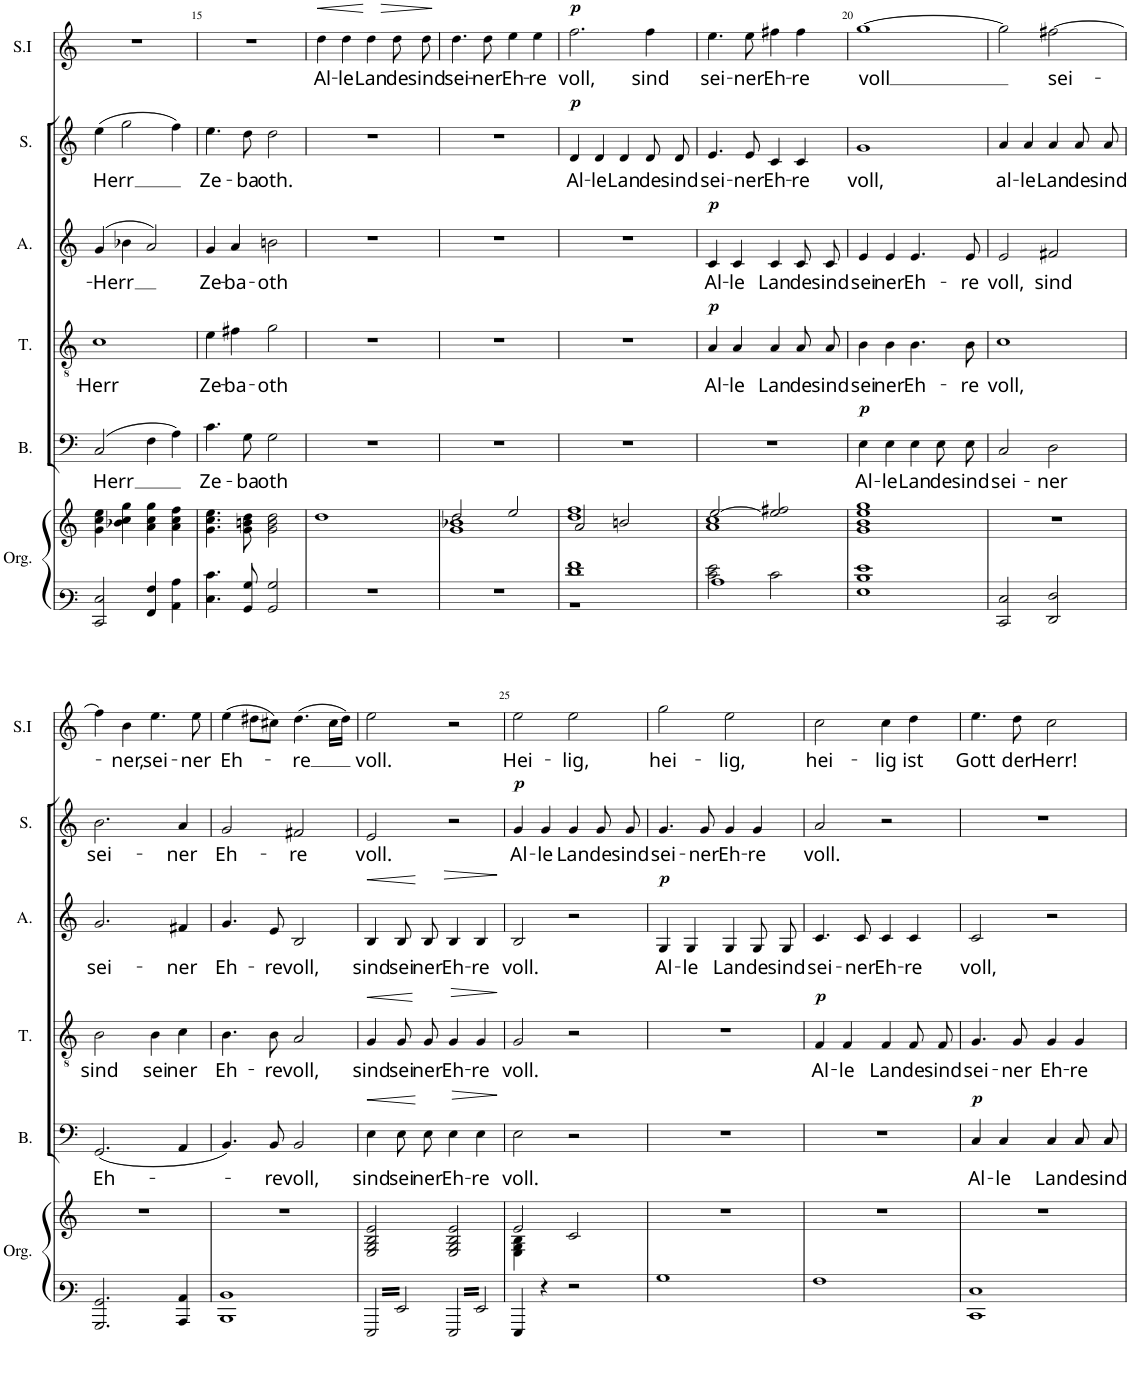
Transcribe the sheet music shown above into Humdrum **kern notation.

**kern	**kern	**kern	**text	**dynam	**kern	**text	**dynam	**kern	**text	**dynam	**kern	**text	**dynam	**kern	**text	**dynam
*part6	*part6	*part5	*part5	*part5	*part4	*part4	*part4	*part3	*part3	*part3	*part2	*part2	*part2	*part1	*part1	*part1
*staff7	*staff6	*staff5	*staff5	*staff5	*staff4	*staff4	*staff4	*staff3	*staff3	*staff3	*staff2	*staff2	*staff2	*staff1	*staff1	*staff1
*I"Orgue	*	*I"Bass	*	*	*I"Ténor	*	*	*I"Alto	*	*	*I"Soprano	*	*	*I"Soprano I	*	*
*I'Org.	*	*I'B.	*	*	*I'T.	*	*	*I'A.	*	*	*I'S.	*	*	*I'S.I	*	*
!!LO:PB:g=z
*clefF3	*clefG2	*clefF4	*	*	*clefGv2	*	*	*clefG2	*	*	*clefG2	*	*	*clefG2	*	*
*k[]	*k[]	*k[]	*	*	*k[]	*	*	*k[]	*	*	*k[]	*	*	*k[]	*	*
*M4/4	*M4/4	*M4/4	*	*	*M4/4	*	*	*M4/4	*	*	*M4/4	*	*	*M4/4	*	*
*met(c)	*met(c)	*met(c)	*	*	*met(c)	*	*	*met(c)	*	*	*met(c)	*	*	*met(c)	*	*
=14	=14	=14	=14	=14	=14	=14	=14	=14	=14	=14	=14	=14	=14	=14	=14	=14
!	!	!	!LO:LY:b	!	!	!LO:LY:b	!	!	!LO:LY:b	!	!	!LO:LY:b	!	!	!	!
2EE/ 2E/	4g\ 4cc\ 4ee\	(2C/	Herr	.	1c	-Herr	.	(4g/	-Herr	.	(4ee\	Herr	.	1r	.	.
.	4b-X\ 4cc\ 4gg\	.	.	.	.	.	.	4b-X\	.	.	2gg\	.	.	.	.	.
4AA/ 4A/	4a\ 4cc\ 4gg\	4F\	.	.	.	.	.	2a/)	.	.	.	.	.	.	.	.
4C\ 4c\	4a\ 4cc\ 4ff\	4A\)	.	.	.	.	.	.	.	.	4ff\)	.	.	.	.	.
=15	=15	=15	=15	=15	=15	=15	=15	=15	=15	=15	=15	=15	=15	=15	=15	=15
!	!	!	!LO:LY:b	!	!	!LO:LY:b	!	!	!LO:LY:b	!	!	!LO:LY:b	!	!	!	!
4.E\ 4.e\	4.g\ 4.cc\ 4.ee\	4.c\	Ze-	.	4e\	Ze-	.	4g/	Ze-	.	4.ee\	Ze-	.	1r	.	.
!	!	!	!	!	!	!LO:LY:b	!	!	!LO:LY:b	!	!	!	!	!	!	!
.	.	.	.	.	4f#X\	-ba-	.	4a/	-ba-	.	.	.	.	.	.	.
!	!	!	!LO:LY:b	!	!	!	!	!	!	!	!	!LO:LY:b	!	!	!	!
8BB/ 8B/	8g\ 8bn\ 8dd\	8G\	-ba-	.	.	.	.	.	.	.	8dd\	-ba-	.	.	.	.
!	!	!	!LO:LY:b	!	!	!LO:LY:b	!	!	!LO:LY:b	!	!	!LO:LY:b	!	!	!	!
2BB/ 2B/	2g\ 2b\ 2dd\	2G\	-oth	.	2g\	-oth	.	2bn\	-oth	.	2dd\	-oth.	.	.	.	.
=16	=16	=16	=16	=16	=16	=16	=16	=16	=16	=16	=16	=16	=16	=16	=16	=16
!	!	!	!	!	!	!	!	!	!	!	!	!	!	!	!LO:LY:b	!LO:HP:b
1r	1dd	1r	.	.	1r	.	.	1r	.	.	1r	.	.	4dd\	Al-	<
!	!	!	!	!	!	!	!	!	!	!	!	!	!	!	!LO:LY:b	!
.	.	.	.	.	.	.	.	.	.	.	.	.	.	4dd\	-le	.
!	!	!	!	!	!	!	!	!	!	!	!	!	!	!	!LO:LY:b	!
.	.	.	.	.	.	.	.	.	.	.	.	.	.	4dd\	Lan-	[
!	!	!	!	!	!	!	!	!	!	!	!	!	!	!	!LO:LY:b	!LO:HP:b
.	.	.	.	.	.	.	.	.	.	.	.	.	.	8dd\	-de	>
!	!	!	!	!	!	!	!	!	!	!	!	!	!	!	!LO:LY:b	!
.	.	.	.	.	.	.	.	.	.	.	.	.	.	8dd\	sind	.
.	.	.	.	.	.	.	.	.	.	.	.	.	.	.	.	]
=17	=17	=17	=17	=17	=17	=17	=17	=17	=17	=17	=17	=17	=17	=17	=17	=17
*	*^	*	*	*	*	*	*	*	*	*	*	*	*	*	*	*
!	!	!	!	!	!	!	!	!	!	!	!	!	!	!	!	!LO:LY:b	!
1r	2dd/	1g 1b-X	1r	.	.	1r	.	.	1r	.	.	1r	.	.	4.dd\	sei-	.
!	!	!	!	!	!	!	!	!	!	!	!	!	!	!	!	!LO:LY:b	!
.	.	.	.	.	.	.	.	.	.	.	.	.	.	.	8dd\	-ner	.
!	!	!	!	!	!	!	!	!	!	!	!	!	!	!	!	!LO:LY:b	!
.	2ee/	.	.	.	.	.	.	.	.	.	.	.	.	.	4ee\	Eh-	.
!	!	!	!	!	!	!	!	!	!	!	!	!	!	!	!	!LO:LY:b	!
.	.	.	.	.	.	.	.	.	.	.	.	.	.	.	4ee\	-re	.
=18	=18	=18	=18	=18	=18	=18	=18	=18	=18	=18	=18	=18	=18	=18	=18	=18	=18
*^	*	*	*	*	*	*	*	*	*	*	*	*	*	*	*	*	*
!	!	!	!	!	!	!	!	!	!	!	!	!	!	!LO:LY:b	!LO:DY:a	!	!LO:LY:b	!LO:DY:a
1f 1a	1r	2a/	1dd 1ff	1r	.	.	1r	.	.	1r	.	.	4d/	Al-	p	2.ff\	voll,	p
!	!	!	!	!	!	!	!	!	!	!	!	!	!	!LO:LY:b	!	!	!	!
.	.	.	.	.	.	.	.	.	.	.	.	.	4d/	-le	.	.	.	.
!	!	!	!	!	!	!	!	!	!	!	!	!	!	!LO:LY:b	!	!	!	!
.	.	2bn/	.	.	.	.	.	.	.	.	.	.	4d/	Lan-	.	.	.	.
!	!	!	!	!	!	!	!	!	!	!	!	!	!	!LO:LY:b	!	!	!LO:LY:b	!
.	.	.	.	.	.	.	.	.	.	.	.	.	8d/L	-de	.	4ff\	sind	.
!	!	!	!	!	!	!	!	!	!	!	!	!	!	!LO:LY:b	!	!	!	!
.	.	.	.	.	.	.	.	.	.	.	.	.	8d/J	sind	.	.	.	.
=19	=19	=19	=19	=19	=19	=19	=19	=19	=19	=19	=19	=19	=19	=19	=19	=19	=19	=19
!	!	!	!	!	!	!	!	!LO:LY:b	!LO:DY:a	!	!LO:LY:b	!LO:DY:a	!	!LO:LY:b	!	!	!LO:LY:b	!
1c	2e\ 2g\	1a 1cc	[2ee/	1r	.	.	4A/	Al-	p	4c/	Al-	p	4.e/	sei-	.	4.ee\	sei-	.
!	!	!	!	!	!	!	!	!LO:LY:b	!	!	!LO:LY:b	!	!	!	!	!	!	!
.	.	.	.	.	.	.	4A/	-le	.	4c/	-le	.	.	.	.	.	.	.
!	!	!	!	!	!	!	!	!	!	!	!	!	!	!LO:LY:b	!	!	!LO:LY:b	!
.	.	.	.	.	.	.	.	.	.	.	.	.	8e/	-ner	.	8ee\	-ner	.
!	!	!	!	!	!	!	!	!LO:LY:b	!	!	!LO:LY:b	!	!	!LO:LY:b	!	!	!LO:LY:b	!
.	2e\	.	2ee/] 2ff#X/	.	.	.	4A/	Lan-	.	4c/	Lan-	.	4c/	Eh-	.	4ff#X\	Eh-	.
!	!	!	!	!	!	!	!	!LO:LY:b	!	!	!LO:LY:b	!	!	!LO:LY:b	!	!	!LO:LY:b	!
.	.	.	.	.	.	.	8A/L	-de	.	8c/L	-de	.	4c/	-re	.	4ff#\	-re	.
!	!	!	!	!	!	!	!	!LO:LY:b	!	!	!LO:LY:b	!	!	!	!	!	!	!
.	.	.	.	.	.	.	8A/J	sind	.	8c/J	sind	.	.	.	.	.	.	.
*v	*v	*	*	*	*	*	*	*	*	*	*	*	*	*	*	*	*	*
*	*v	*v	*	*	*	*	*	*	*	*	*	*	*	*	*	*	*
=20	=20	=20	=20	=20	=20	=20	=20	=20	=20	=20	=20	=20	=20	=20	=20	=20
!	!	!	!LO:LY:b	!LO:DY:a	!	!LO:LY:b	!	!	!LO:LY:b	!	!	!LO:LY:b	!	!	!LO:LY:b	!
1G 1d 1g	1g 1b 1ee 1gg	4E\	Al-	p	4B\	sei-	.	4e/	sei-	.	1g	voll,	.	[1gg	voll	.
!	!	!	!LO:LY:b	!	!	!LO:LY:b	!	!	!LO:LY:b	!	!	!	!	!	!	!
.	.	4E\	-le	.	4B\	-ner	.	4e/	-ner	.	.	.	.	.	.	.
!	!	!	!LO:LY:b	!	!	!LO:LY:b	!	!	!LO:LY:b	!	!	!	!	!	!	!
.	.	4E\	Lan-	.	4.B\	Eh-	.	4.e/	Eh-	.	.	.	.	.	.	.
!	!	!	!LO:LY:b	!	!	!	!	!	!	!	!	!	!	!	!	!
.	.	8E\L	-de	.	.	.	.	.	.	.	.	.	.	.	.	.
!	!	!	!LO:LY:b	!	!	!LO:LY:b	!	!	!LO:LY:b	!	!	!	!	!	!	!
.	.	8E\J	sind	.	8B\	-re	.	8e/	-re	.	.	.	.	.	.	.
=21	=21	=21	=21	=21	=21	=21	=21	=21	=21	=21	=21	=21	=21	=21	=21	=21
!	!	!	!LO:LY:b	!	!	!LO:LY:b	!	!	!LO:LY:b	!	!	!LO:LY:b	!	!	!	!
2EE/ 2E/	1r	2C/	sei-	.	1c	voll,	.	2e/	voll,	.	4a/	al-	.	2gg\]	.	.
!	!	!	!	!	!	!	!	!	!	!	!	!LO:LY:b	!	!	!	!
.	.	.	.	.	.	.	.	.	.	.	4a/	-le	.	.	.	.
!	!	!	!LO:LY:b	!	!	!	!	!	!LO:LY:b	!	!	!LO:LY:b	!	!	!LO:LY:b	!
2FF/ 2F/	.	2D\	-ner	.	.	.	.	2f#X/	sind	.	4a/	Lan-	.	[2ff#X\	sei-	.
!	!	!	!	!	!	!	!	!	!	!	!	!LO:LY:b	!	!	!	!
.	.	.	.	.	.	.	.	.	.	.	8a/L	-de	.	.	.	.
!	!	!	!	!	!	!	!	!	!	!	!	!LO:LY:b	!	!	!	!
.	.	.	.	.	.	.	.	.	.	.	8a/J	sind	.	.	.	.
!!LO:LB:g=z
=22	=22	=22	=22	=22	=22	=22	=22	=22	=22	=22	=22	=22	=22	=22	=22	=22
!	!	!	!LO:LY:b	!	!	!LO:LY:b	!	!	!LO:LY:b	!	!	!LO:LY:b	!	!	!	!
2.BBB/ 2.BB/	1r	(2.GG/	Eh-	.	2B\	sind	.	2.g/	sei-	.	2.b\	sei-	.	4ff#\]	.	.
!	!	!	!	!	!	!	!	!	!	!	!	!	!	!	!LO:LY:b	!
.	.	.	.	.	.	.	.	.	.	.	.	.	.	4b\	-ner,	.
!	!	!	!	!	!	!LO:LY:b	!	!	!	!	!	!	!	!	!LO:LY:b	!
.	.	.	.	.	4B\	sei-	.	.	.	.	.	.	.	4.ee\	sei-	.
!	!	!	!	!	!	!LO:LY:b	!	!	!LO:LY:b	!	!	!LO:LY:b	!	!	!	!
4CC/ 4C/	.	4AA/	.	.	4c\	-ner	.	4f#X/	-ner	.	4a/	-ner	.	.	.	.
!	!	!	!	!	!	!	!	!	!	!	!	!	!	!	!LO:LY:b	!
.	.	.	.	.	.	.	.	.	.	.	.	.	.	8ee\	-ner	.
=23	=23	=23	=23	=23	=23	=23	=23	=23	=23	=23	=23	=23	=23	=23	=23	=23
!	!	!	!	!	!	!LO:LY:b	!	!	!LO:LY:b	!	!	!LO:LY:b	!	!	!LO:LY:b	!
1DD 1D	1r	4.BB/)	.	.	4.B\	Eh-	.	4.g/	Eh-	.	2g/	Eh-	.	(4ee\	Eh-	.
.	.	.	.	.	.	.	.	.	.	.	.	.	.	8dd#X\L	.	.
!	!	!	!LO:LY:b	!	!	!LO:LY:b	!	!	!LO:LY:b	!	!	!	!	!	!	!
.	.	8BB/	-re	.	8B\	-re	.	8e/	-re	.	.	.	.	8cc#X\J)	.	.
!	!	!	!LO:LY:b	!	!	!LO:LY:b	!	!	!LO:LY:b	!	!	!LO:LY:b	!	!	!LO:LY:b	!
.	.	2BB/	voll,	.	2A/	voll,	.	2B/	voll,	.	2f#X/	-re	.	(4.dd#\	-re	.
.	.	.	.	.	.	.	.	.	.	.	.	.	.	16cc#\LL	.	.
.	.	.	.	.	.	.	.	.	.	.	.	.	.	16dd#\JJ)	.	.
=24	=24	=24	=24	=24	=24	=24	=24	=24	=24	=24	=24	=24	=24	=24	=24	=24
!	!	!	!LO:LY:b	!LO:HP:b	!	!LO:LY:b	!LO:HP:b	!	!LO:LY:b	!LO:HP:b	!	!LO:LY:b	!	!	!LO:LY:b	!
6.GGG/	2E/ 2G/ 2B/ 2e/	4E\	sind	<	4G/	sind	<	4B/	sind	<	2e/	voll.	.	2ee\	voll.	.
!	!	!	!LO:LY:b	!	!	!LO:LY:b	!	!	!LO:LY:b	!	!	!	!	!	!	!
6.GG/	.	8E\L	sei-	.	8G/L	sei-	.	8B/L	sei-	.	.	.	.	.	.	.
!	!	!	!LO:LY:b	!	!	!LO:LY:b	!	!	!LO:LY:b	!	!	!	!	!	!	!
.	.	8E\J	-ner	[	8G/J	-ner	[	8B/J	-ner	[	.	.	.	.	.	.
!	!	!	!LO:LY:b	!LO:HP:b	!	!LO:LY:b	!LO:HP:b	!	!LO:LY:b	!LO:HP:b	!	!	!	!	!	!
6.GGG/	2E/ 2G/ 2B/ 2e/	4E\	Eh-	>	4G/	Eh-	>	4B/	Eh-	>	2r	.	.	2r	.	.
!	!	!	!LO:LY:b	!	!	!LO:LY:b	!	!	!LO:LY:b	!	!	!	!	!	!	!
6.GG/	.	4E\	-re	.	4G/	-re	.	4B/	-re	.	.	.	.	.	.	.
.	.	.	.	]	.	.	]	.	.	]	.	.	.	.	.	.
=25	=25	=25	=25	=25	=25	=25	=25	=25	=25	=25	=25	=25	=25	=25	=25	=25
*	*^	*	*	*	*	*	*	*	*	*	*	*	*	*	*	*
!	!	!	!	!LO:LY:b	!	!	!LO:LY:b	!	!	!LO:LY:b	!	!	!LO:LY:b	!LO:DY:a	!	!LO:LY:b	!
4GGG/	2e/	4E\ 4G\ 4B\	2E\	voll.	.	2G/	voll.	.	2B/	voll.	.	4g/	Al-	p	2ee\	Hei-	.
!	!	!	!	!	!	!	!	!	!	!	!	!	!LO:LY:b	!	!	!	!
4r	.	2.ryy	.	.	.	.	.	.	.	.	.	4g/	-le	.	.	.	.
!	!	!	!	!	!	!	!	!	!	!	!	!	!LO:LY:b	!	!	!LO:LY:b	!
2r	2c/	.	2r	.	.	2r	.	.	2r	.	.	4g/	Lan-	.	2ee\	-lig,	.
!	!	!	!	!	!	!	!	!	!	!	!	!	!LO:LY:b	!	!	!	!
.	.	.	.	.	.	.	.	.	.	.	.	8g/L	-de	.	.	.	.
!	!	!	!	!	!	!	!	!	!	!	!	!	!LO:LY:b	!	!	!	!
.	.	.	.	.	.	.	.	.	.	.	.	8g/J	sind	.	.	.	.
*	*v	*v	*	*	*	*	*	*	*	*	*	*	*	*	*	*	*
=26	=26	=26	=26	=26	=26	=26	=26	=26	=26	=26	=26	=26	=26	=26	=26	=26
!	!	!	!	!	!	!	!	!	!LO:LY:b	!LO:DY:a	!	!LO:LY:b	!	!	!LO:LY:b	!
1B	1r	1r	.	.	1r	.	.	4G/	Al-	p	4.g/	sei-	.	2gg\	hei-	.
!	!	!	!	!	!	!	!	!	!LO:LY:b	!	!	!	!	!	!	!
.	.	.	.	.	.	.	.	4G/	-le	.	.	.	.	.	.	.
!	!	!	!	!	!	!	!	!	!	!	!	!LO:LY:b	!	!	!	!
.	.	.	.	.	.	.	.	.	.	.	8g/	-ner	.	.	.	.
!	!	!	!	!	!	!	!	!	!LO:LY:b	!	!	!LO:LY:b	!	!	!LO:LY:b	!
.	.	.	.	.	.	.	.	4G/	Lan-	.	4g/	Eh-	.	2ee\	-lig,	.
!	!	!	!	!	!	!	!	!	!LO:LY:b	!	!	!LO:LY:b	!	!	!	!
.	.	.	.	.	.	.	.	8G/L	-de	.	4g/	-re	.	.	.	.
!	!	!	!	!	!	!	!	!	!LO:LY:b	!	!	!	!	!	!	!
.	.	.	.	.	.	.	.	8G/J	sind	.	.	.	.	.	.	.
=27	=27	=27	=27	=27	=27	=27	=27	=27	=27	=27	=27	=27	=27	=27	=27	=27
!	!	!	!	!	!	!LO:LY:b	!LO:DY:a	!	!LO:LY:b	!	!	!LO:LY:b	!	!	!LO:LY:b	!
1A	1r	1r	.	.	4F/	Al-	p	4.c/	sei-	.	2a/	voll.	.	2cc\	hei-	.
!	!	!	!	!	!	!LO:LY:b	!	!	!	!	!	!	!	!	!	!
.	.	.	.	.	4F/	-le	.	.	.	.	.	.	.	.	.	.
!	!	!	!	!	!	!	!	!	!LO:LY:b	!	!	!	!	!	!	!
.	.	.	.	.	.	.	.	8c/	-ner	.	.	.	.	.	.	.
!	!	!	!	!	!	!LO:LY:b	!	!	!LO:LY:b	!	!	!	!	!	!LO:LY:b	!
.	.	.	.	.	4F/	Lan-	.	4c/	Eh-	.	2r	.	.	4cc\	-lig	.
!	!	!	!	!	!	!LO:LY:b	!	!	!LO:LY:b	!	!	!	!	!	!LO:LY:b	!
.	.	.	.	.	8F/L	-de	.	4c/	-re	.	.	.	.	4dd\	ist	.
!	!	!	!	!	!	!LO:LY:b	!	!	!	!	!	!	!	!	!	!
.	.	.	.	.	8F/J	sind	.	.	.	.	.	.	.	.	.	.
=28	=28	=28	=28	=28	=28	=28	=28	=28	=28	=28	=28	=28	=28	=28	=28	=28
!	!	!	!LO:LY:b	!LO:DY:a	!	!LO:LY:b	!	!	!LO:LY:b	!	!	!	!	!	!LO:LY:b	!
1EE 1E	1r	4C/	Al-	p	4.G/	sei-	.	2c/	voll,	.	1r	.	.	4.ee\	Gott	.
!	!	!	!LO:LY:b	!	!	!	!	!	!	!	!	!	!	!	!	!
.	.	4C/	-le	.	.	.	.	.	.	.	.	.	.	.	.	.
!	!	!	!	!	!	!LO:LY:b	!	!	!	!	!	!	!	!	!LO:LY:b	!
.	.	.	.	.	8G/	-ner	.	.	.	.	.	.	.	8dd\	der	.
!	!	!	!LO:LY:b	!	!	!LO:LY:b	!	!	!	!	!	!	!	!	!LO:LY:b	!
.	.	4C/	Lan-	.	4G/	Eh-	.	2r	.	.	.	.	.	2cc\	Herr!	.
!	!	!	!LO:LY:b	!	!	!LO:LY:b	!	!	!	!	!	!	!	!	!	!
.	.	8C/L	-de	.	4G/	-re	.	.	.	.	.	.	.	.	.	.
!	!	!	!LO:LY:b	!	!	!	!	!	!	!	!	!	!	!	!	!
.	.	8C/J	sind	.	.	.	.	.	.	.	.	.	.	.	.	.
=	=	=	=	=	=	=	=	=	=	=	=	=	=	=	=	=
*-	*-	*-	*-	*-	*-	*-	*-	*-	*-	*-	*-	*-	*-	*-	*-	*-
